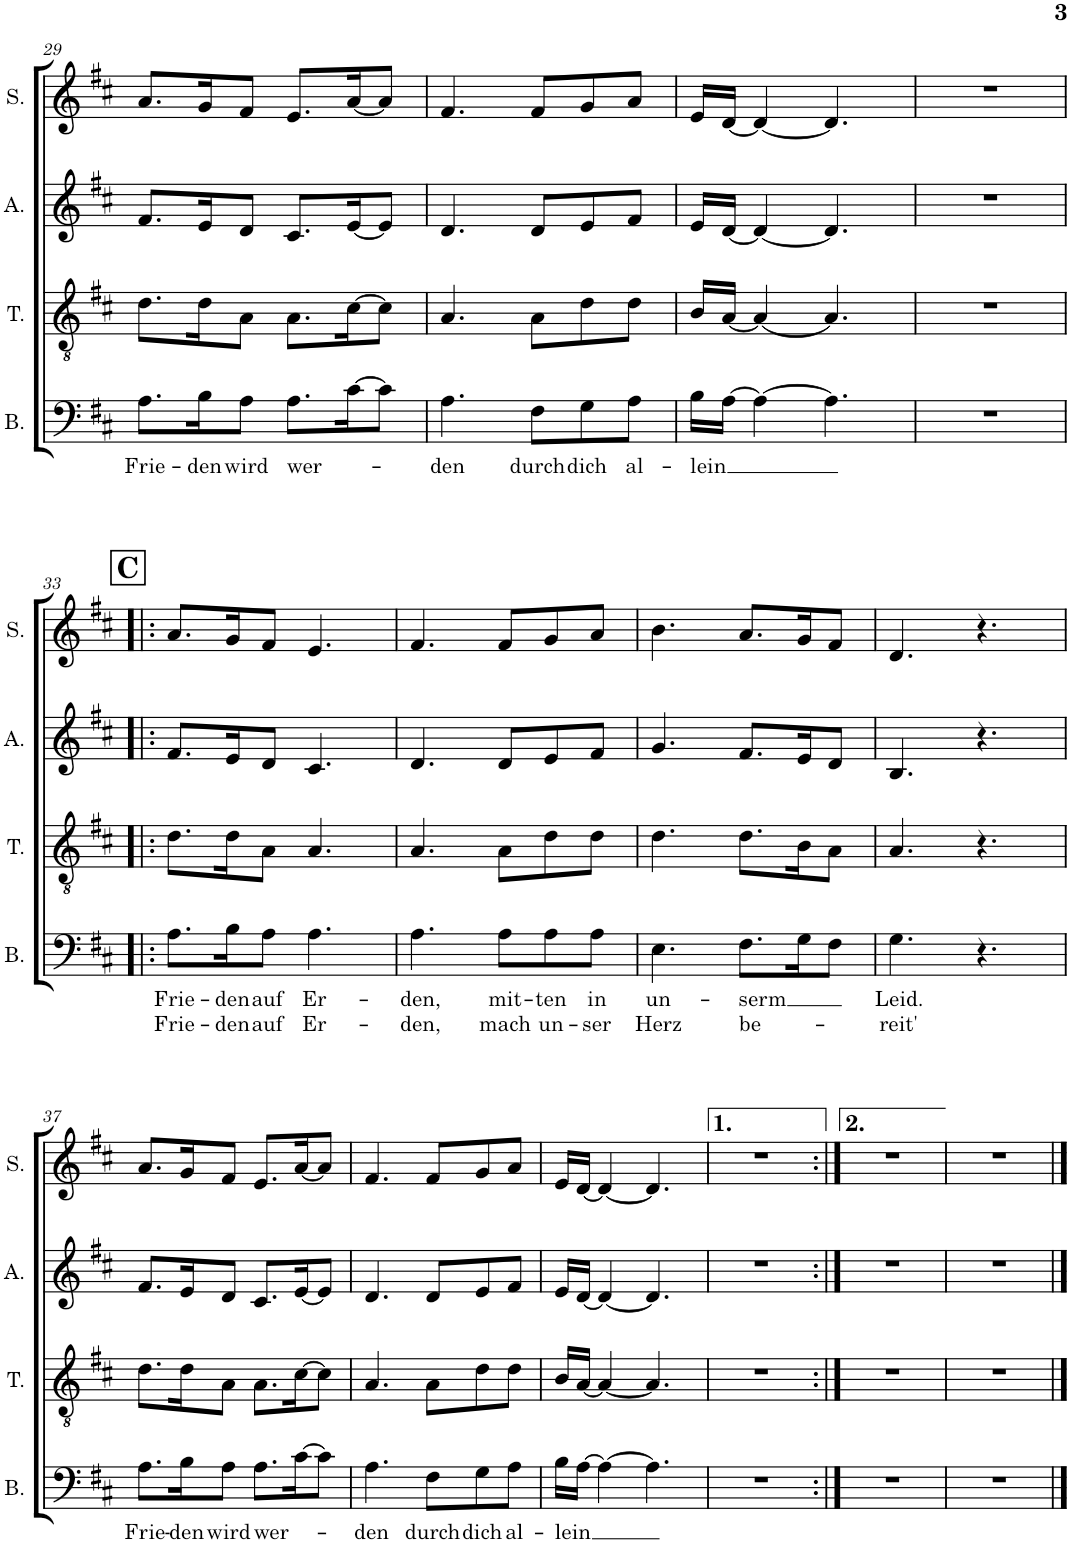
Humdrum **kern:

**kern	**text	**text	**kern	**kern	**kern
*part4	*part4	*part4	*part3	*part2	*part1
*staff4	*staff4	*staff4	*staff3	*staff2	*staff1
*I"Bass	*	*	*I"Tenor	*I"Alto	*I"Soprano
*I'B.	*	*	*I'T.	*I'A.	*I'S.
!!LO:PB:g=z
*clefF4	*	*	*clefGv2	*clefG2	*clefG2
*	*	*	*Trd1c2	*	*
*k[f#c#]	*	*	*k[f#c#]	*k[f#c#]	*k[f#c#]
*M6/8	*	*	*M6/8	*M6/8	*M6/8
=29	=29	=29	=29	=29	=29
!	!LO:LY:b	!	!	!	!
8.A\L	Frie-	.	8.d\L	8.f#/L	8.a/L
!	!LO:LY:b	!	!	!	!
16B\K	-den	.	16d\K	16e/K	16g/K
!	!LO:LY:b	!	!	!	!
8A\J	wird	.	8A\J	8d/J	8f#/J
!	!LO:LY:b	!	!	!	!
8.A\L	wer-	.	8.A\L	8.c#/L	8.e/L
[16c#\K	.	.	[16c#\K	[16e/K	[16a/K
8c#\J]	.	.	8c#\J]	8e/J]	8a/J]
=30	=30	=30	=30	=30	=30
!	!LO:LY:b	!	!	!	!
4.A\	-den	.	4.A/	4.d/	4.f#/
!	!LO:LY:b	!	!	!	!
8F#\L	durch	.	8A\L	8d/L	8f#/L
!	!LO:LY:b	!	!	!	!
8G\	dich	.	8d\	8e/	8g/
!	!LO:LY:b	!	!	!	!
8A\J	al-	.	8d\J	8f#/J	8a/J
=31	=31	=31	=31	=31	=31
!	!LO:LY:b	!	!	!	!
16B\LL	-lein	.	16B/LL	16e/LL	16e/LL
[16A\JJ	.	.	[16A/JJ	[16d/JJ	[16d/JJ
4A\_	.	.	4A/_	4d/_	4d/_
4.A\]	.	.	4.A/]	4.d/]	4.d/]
=32	=32	=32	=32	=32	=32
2.r	.	.	2.r	2.r	2.r
!!LO:LB:g=z
!!LO:REH:place=s1:a:B:cj:fs=14:t=C
=33!|:	=33!|:	=33!|:	=33!|:	=33!|:	=33!|:
!	!LO:LY:b	!LO:LY:b	!	!	!
8.A\L	Frie-	Frie-	8.d\L	8.f#/L	8.a/L
!	!LO:LY:b	!LO:LY:b	!	!	!
16B\K	-den	-den	16d\K	16e/K	16g/K
!	!LO:LY:b	!LO:LY:b	!	!	!
8A\J	auf	auf	8A\J	8d/J	8f#/J
!	!LO:LY:b	!LO:LY:b	!	!	!
4.A\	Er-	Er-	4.A/	4.c#/	4.e/
=34	=34	=34	=34	=34	=34
!	!LO:LY:b	!LO:LY:b	!	!	!
4.A\	-den,	-den,	4.A/	4.d/	4.f#/
!	!LO:LY:b	!LO:LY:b	!	!	!
8A\L	mit-	mach	8A\L	8d/L	8f#/L
!	!LO:LY:b	!LO:LY:b	!	!	!
8A\	-ten	un-	8d\	8e/	8g/
!	!LO:LY:b	!LO:LY:b	!	!	!
8A\J	in	-ser	8d\J	8f#/J	8a/J
=35	=35	=35	=35	=35	=35
!	!LO:LY:b	!LO:LY:b	!	!	!
4.E\	un-	Herz	4.d\	4.g/	4.b\
!	!LO:LY:b	!LO:LY:b	!	!	!
8.F#\L	-serm	be-	8.d\L	8.f#/L	8.a/L
16G\K	.	.	16B\K	16e/K	16g/K
8F#\J	.	.	8A\J	8d/J	8f#/J
=36	=36	=36	=36	=36	=36
!	!LO:LY:b	!LO:LY:b	!	!	!
4.G\	Leid.	-reit'	4.A/	4.B/	4.d/
4.r	.	.	4.r	4.r	4.r
!!LO:LB:g=z
=37	=37	=37	=37	=37	=37
!	!LO:LY:b	!	!	!	!
8.A\L	Frie-	.	8.d\L	8.f#/L	8.a/L
!	!LO:LY:b	!	!	!	!
16B\K	-den	.	16d\K	16e/K	16g/K
!	!LO:LY:b	!	!	!	!
8A\J	wird	.	8A\J	8d/J	8f#/J
!	!LO:LY:b	!	!	!	!
8.A\L	wer-	.	8.A\L	8.c#/L	8.e/L
[16c#\K	.	.	[16c#\K	[16e/K	[16a/K
8c#\J]	.	.	8c#\J]	8e/J]	8a/J]
=38	=38	=38	=38	=38	=38
!	!LO:LY:b	!	!	!	!
4.A\	-den	.	4.A/	4.d/	4.f#/
!	!LO:LY:b	!	!	!	!
8F#\L	durch	.	8A\L	8d/L	8f#/L
!	!LO:LY:b	!	!	!	!
8G\	dich	.	8d\	8e/	8g/
!	!LO:LY:b	!	!	!	!
8A\J	al-	.	8d\J	8f#/J	8a/J
=39	=39	=39	=39	=39	=39
!	!LO:LY:b	!	!	!	!
16B\LL	-lein	.	16B/LL	16e/LL	16e/LL
[16A\JJ	.	.	[16A/JJ	[16d/JJ	[16d/JJ
4A\_	.	.	4A/_	4d/_	4d/_
4.A\]	.	.	4.A/]	4.d/]	4.d/]
=40	=40	=40	=40	=40	=40
2.r	.	.	2.r	2.r	2.r
=41:|!	=41:|!	=41:|!	=41:|!	=41:|!	=41:|!
2.r	.	.	2.r	2.r	2.r
=42	=42	=42	=42	=42	=42
2.r	.	.	2.r	2.r	2.r
==	==	==	==	==	==
*-	*-	*-	*-	*-	*-
